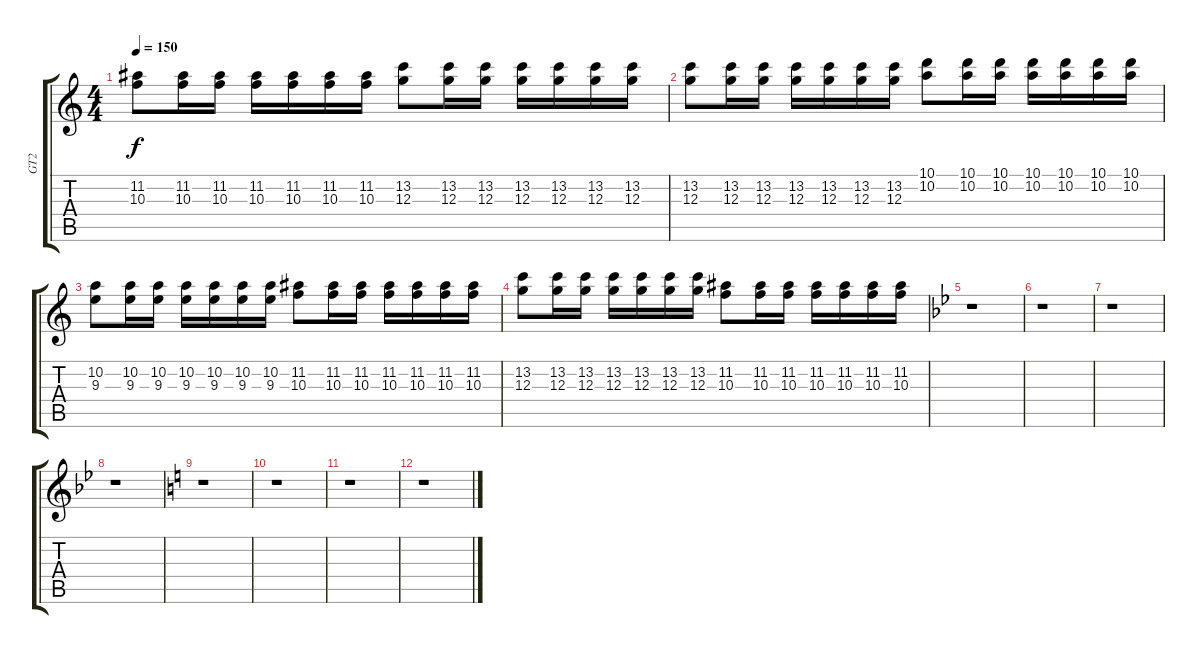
\track ("GT2" "GT2") {instrument distortionguitar}
\staff {score tabs}
\tuning (E4 B3 G3 D3 A2 D2) {hide}
\ts (4 4)
\tempo 150
\clef g2
\ks c
(11.2 10.3).8{dy f} (11.2 10.3).16 (11.2 10.3).16 (11.2 10.3).16 (11.2 10.3).16 (11.2 10.3).16 (11.2 10.3).16 (13.2 12.3).8 (13.2 12.3).16 (13.2 12.3).16 (13.2 12.3).16 (13.2 12.3).16 (13.2 12.3).16 (13.2 12.3).16 |
(13.2 12.3).8 (13.2 12.3).16 (13.2 12.3).16 (13.2 12.3).16 (13.2 12.3).16 (13.2 12.3).16 (13.2 12.3).16 (10.1 10.2).8 (10.1 10.2).16 (10.1 10.2).16 (10.1 10.2).16 (10.1 10.2).16 (10.1 10.2).16 (10.1 10.2).16 |
(10.2 9.3).8 (10.2 9.3).16 (10.2 9.3).16 (10.2 9.3).16 (10.2 9.3).16 (10.2 9.3).16 (10.2 9.3).16 (11.2 10.3).8 (11.2 10.3).16 (11.2 10.3).16 (11.2 10.3).16 (11.2 10.3).16 (11.2 10.3).16 (11.2 10.3).16 |
(13.2 12.3).8 (13.2 12.3).16 (13.2 12.3).16 (13.2 12.3).16 (13.2 12.3).16 (13.2 12.3).16 (13.2 12.3).16 (11.2 10.3).8 (11.2 10.3).16 (11.2 10.3).16 (11.2 10.3).16 (11.2 10.3).16 (11.2 10.3).16 (11.2 10.3).16 |
\ks bb
r.1 |
r.1 |
r.1 |
r.1 |
\ks c
r.1 |
r.1 |
r.1 |
r.1
